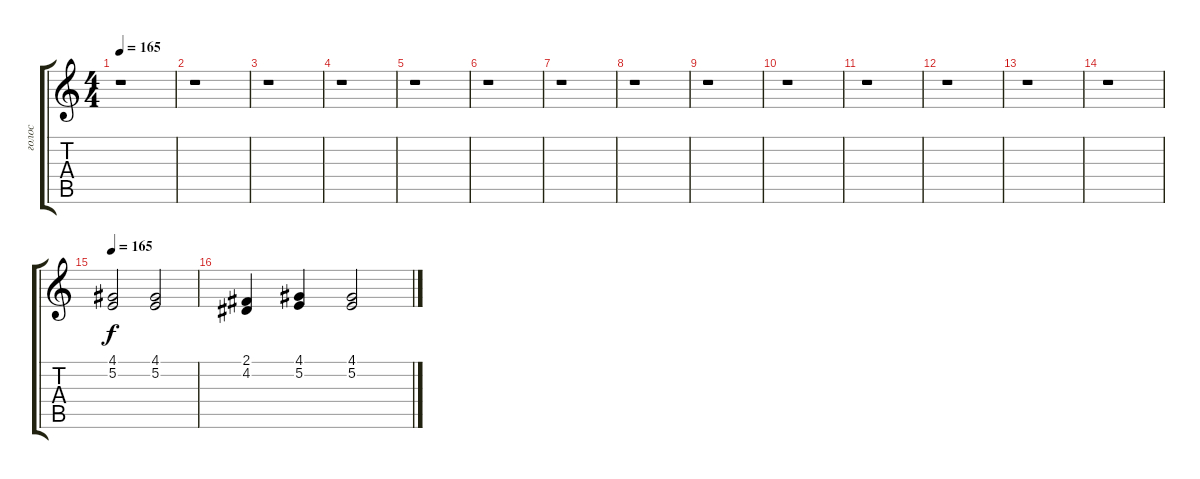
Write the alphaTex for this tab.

\track ("голос" "голос") {instrument cello}
\staff {score tabs}
\tuning (E4 B3 G3 D3 A2 E2) {hide}
\ts (4 4)
\tempo 165
\clef g2
\ks c
r.1{dy f} |
r.1 |
r.1 |
r.1 |
r.1 |
r.1 |
r.1 |
r.1 |
r.1 |
r.1 |
r.1 |
r.1 |
r.1 |
r.1 |
\tempo 165
(4.1 5.2).2 (4.1 5.2).2 |
(2.1 4.2).4 (4.1 5.2).4 (4.1 5.2).2
